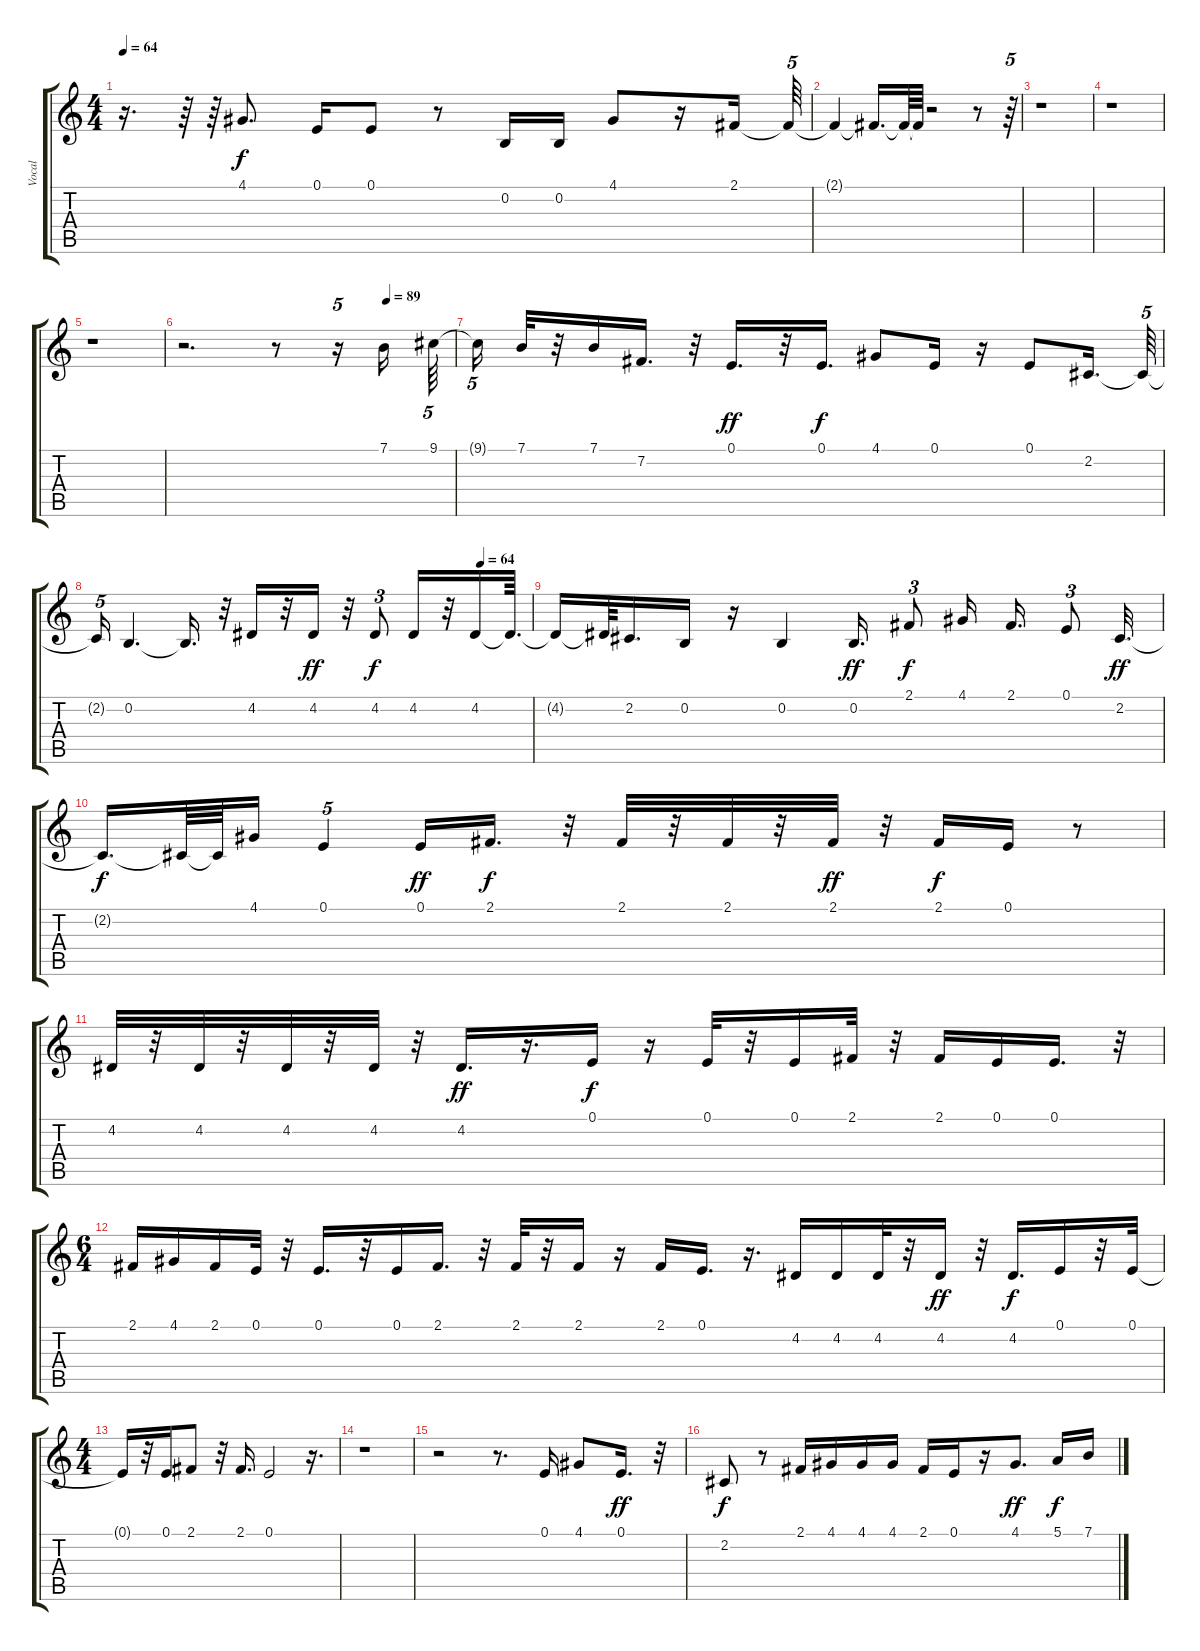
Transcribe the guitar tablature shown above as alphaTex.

\track ("Vocal" "Vocal") {instrument altosax}
\staff {score tabs}
\tuning (E4 B3 G3 D3 A2 E2) {hide}
\ts (4 4)
\tempo 64
\clef g2
\ks c
r.16{d dy f} r.64 r.64 4.1.8{d} 0.1.16 0.1.8 r.8 0.2.16 0.2.16 4.1.8 r.16 2.1.16 2.1{t}.64{tu (5 4)} |
2.1{t}.4 2.1{t}.16{d} 2.1{t}.64 2.1{t}.64 r.2 r.8 r.64{tu (5 4)} |
r.1 |
r.1 |
r.1 |
\tempo (89 0.75)
r.2{d} r.8 r.16{tu (5 4)} 7.1.16 9.1.64{tu (5 4)} |
9.1{t}.16{tu (5 4)} 7.1.32 r.32 7.1.16 7.2.16{d} r.32 0.1.16{d dy ff} r.32 0.1.16{d dy f} 4.1.8 0.1.16 r.16 0.1.8 2.2.16{d} 2.2{t}.64{tu (5 4)} |
\tempo (64 0.8833333333333333)
2.2{t}.16{tu (5 4)} 0.2.4{d} 0.2{t}.16{d} r.32 4.2.16 r.32 4.2.16{dy ff} r.32 4.2.8{tu (3 2) dy f} 4.2.16 r.32 4.2.16 4.2{t}.64{d} |
4.2{t}.16 4.2{t}.64 2.2.16{d} 0.2.16 r.16 0.2.4 0.2.16{d dy ff} 2.1.8{tu (3 2) dy f} 4.1.16 2.1.16{d} 0.1.8{tu (3 2)} 2.2.32{d dy ff} |
2.2{t}.16{d dy f} 2.2{t}.64 2.2{t}.64 4.1.16 0.1.4{tu (5 4)} 0.1.16{dy ff} 2.1.16{d dy f} r.32 2.1.32 r.32 2.1.32 r.32 2.1.32{dy ff} r.32 2.1.16{dy f} 0.1.16 r.8 |
4.2.32 r.32 4.2.32 r.32 4.2.32 r.32 4.2.32 r.32 4.2.16{d dy ff} r.16{d} 0.1.16{dy f} r.16 0.1.32 r.32 0.1.16 2.1.32 r.32 2.1.16 0.1.16 0.1.16{d} r.32 |
\ts (6 4)
2.1.16 4.1.16 2.1.16 0.1.32 r.32 0.1.16{d} r.32 0.1.16 2.1.16{d} r.32 2.1.32 r.32 2.1.16 r.16 2.1.16 0.1.16{d} r.16{d} 4.2.16 4.2.16 4.2.32 r.32 4.2.16{dy ff} r.32 4.2.16{d dy f} 0.1.16 r.32 0.1.32 |
\ts (4 4)
0.1{t}.16 r.32 0.1.16 2.1.8 r.32 2.1.16{d} 0.1.2 r.16{d} |
r.1 |
r.2 r.8{d} 0.1.16 4.1.8 0.1.16{d dy ff} r.32 |
2.2.8{dy f} r.8 2.1.16 4.1.16 4.1.16 4.1.16 2.1.16 0.1.16 r.16 4.1.8{d dy ff} 5.1.16{dy f} 7.1.16
